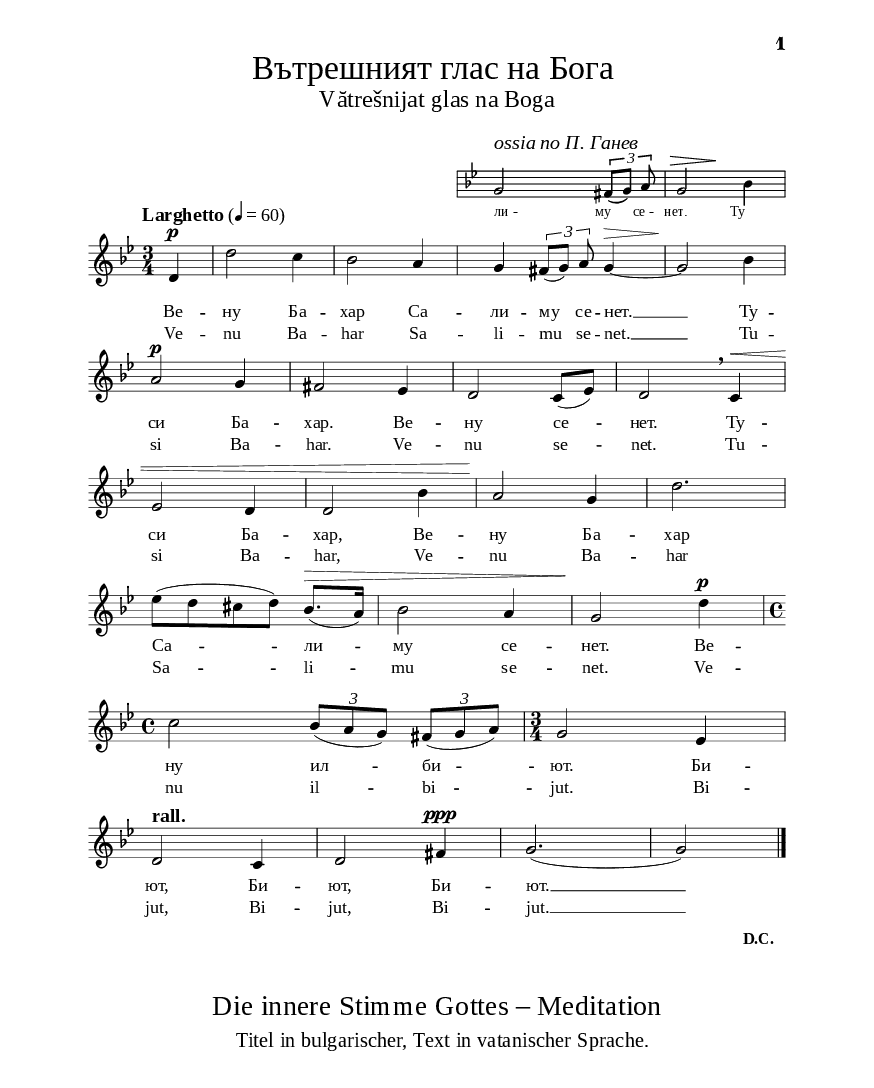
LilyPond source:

\version "2.24.3"

% include paper part and global functions
\include "include/globals.ily"

\bookpart {
  \label #'ref200
  \tocItem \markup "Вътрешният глас на Бога – Vătrešnijat glas na Boga "
  \include "include/bookpart-paper.ily"
  \score {
    \include "include/score-layout.ily"

    \new Staff = main \relative c' {
      \clef treble
      \key g \minor
      \time 3/4
      \tempoFunc "Larghetto" 4 "60"
      \autoBeamOff

      \partial 4
      d4^\p | % 2
      d'2 c4 | % 3
      bes2 a4 | % 4
      <<
        {
          g4 \times 2/3 {
            fis8 ( [g8] ) a8
          }
          g4^\> ~ | % 5
          g2 \! bes4 \break | % 6
        }
        \new Staff \with {
          \override VerticalAxisGroup.default-staff-staff-spacing =
          #'((basic-distance . 10.5)
             (padding . -30))
          \remove "Time_signature_engraver"
          alignAboveContext = #"main"
          fontSize = #-1
          \override StaffSymbol.staff-space = #(magstep -1)
          \override StaffSymbol.thickness = #(magstep -1)
          firstClef = ##f
        }
        {
          \key g \minor
          g2_\markup {  "ли -                      му      се -   нет.            Ту" }  ^\markup { \huge \italic "ossia по П. Ганев"}     \times 2/3 {
            fis8 ( [g8] )
            \once \override Hairpin.to-barline = ##f
            \once \override Hairpin.shorten-pair = #'(4 . -4)
            a8^\>
          } |
          g2\! bes4 \break |
        }
      >>
      a2^\p g4 | % 7
      fis2 es4 | % 8
      d2 c8 ( [es8] ) | % 9
      d2 \breathe  c4^\< \break
      es2 d4 | % 11
      d2 bes'4 | % 12
      a2 \!  g4 | % 13
      d'2. \break | % 14
      es8 ( [d8 cis8 d8] )  bes8.^\>  ( [a16] ) | % 15
      bes2 a4 | % 16
      g2 \! d'4^\p \break | % 17
      \time 4/4  c2
      \times 2/3  {
        bes8 [( a8 g8 )]
      }
      \times 2/3  {
        fis8 ( [g8 a8] )
      }
      | % 18
      \time 3/4  g2 es4 \break | % 19
      \tempo "rall." d2 c4 |
      d2 fis4^\ppp | % 21
      g2. ( | % 22
      g2 )\bar "|."
    }

    \addlyrics {
      Ве -- ну Ба
      -- хар Са -- ли -- му  се -- нет. __ Ту -- си Ба --
      хар. Ве -- ну се -- нет. Ту -- си Ба -- хар, Ве
      -- ну Ба -- хар Са -- ли -- му се -- нет. Ве --
      ну ил -- би -- ют. Би -- ют, Би -- ют, Би -- ют. __}

      \addlyrics {
        Ve -- nu Ba
        -- har Sa -- li -- mu  se -- net. __ Tu -- si Ba --
        har. Ve -- nu se -- net. Tu -- si Ba -- har, Ve
        -- nu Ba -- har Sa -- li -- mu se -- net. Ve --
        nu il -- bi -- jut. Bi -- jut, Bi -- jut, Bi -- jut. __}


        \header {
          title = \titleFunc "Вътрешният глас на Бога " "Vătrešnijat glas na Boga"

        }

        \midi{}

      } % score
      \markup \empty-one
      \markup \dc-one "D.C."
      \markup \vspace #2
      % include foreign translation(s) of the song
      \version "2.24.4"

\markup \fill-line { \fontsize #deTitleFontSize "Die innere Stimme Gottes – Meditation" }
\markup \null
\markup \null
\markup \abs-fontsize #10 {
 \fill-line {
  \override #`(baseline-skip . ,deCoupletBaselineSkip)

  \column {
 \line { " "Titel in bulgarischer, Text in vatanischer Sprache.}
  
  }
  }
}


    } % bookpart

    % Più mosso
    %
